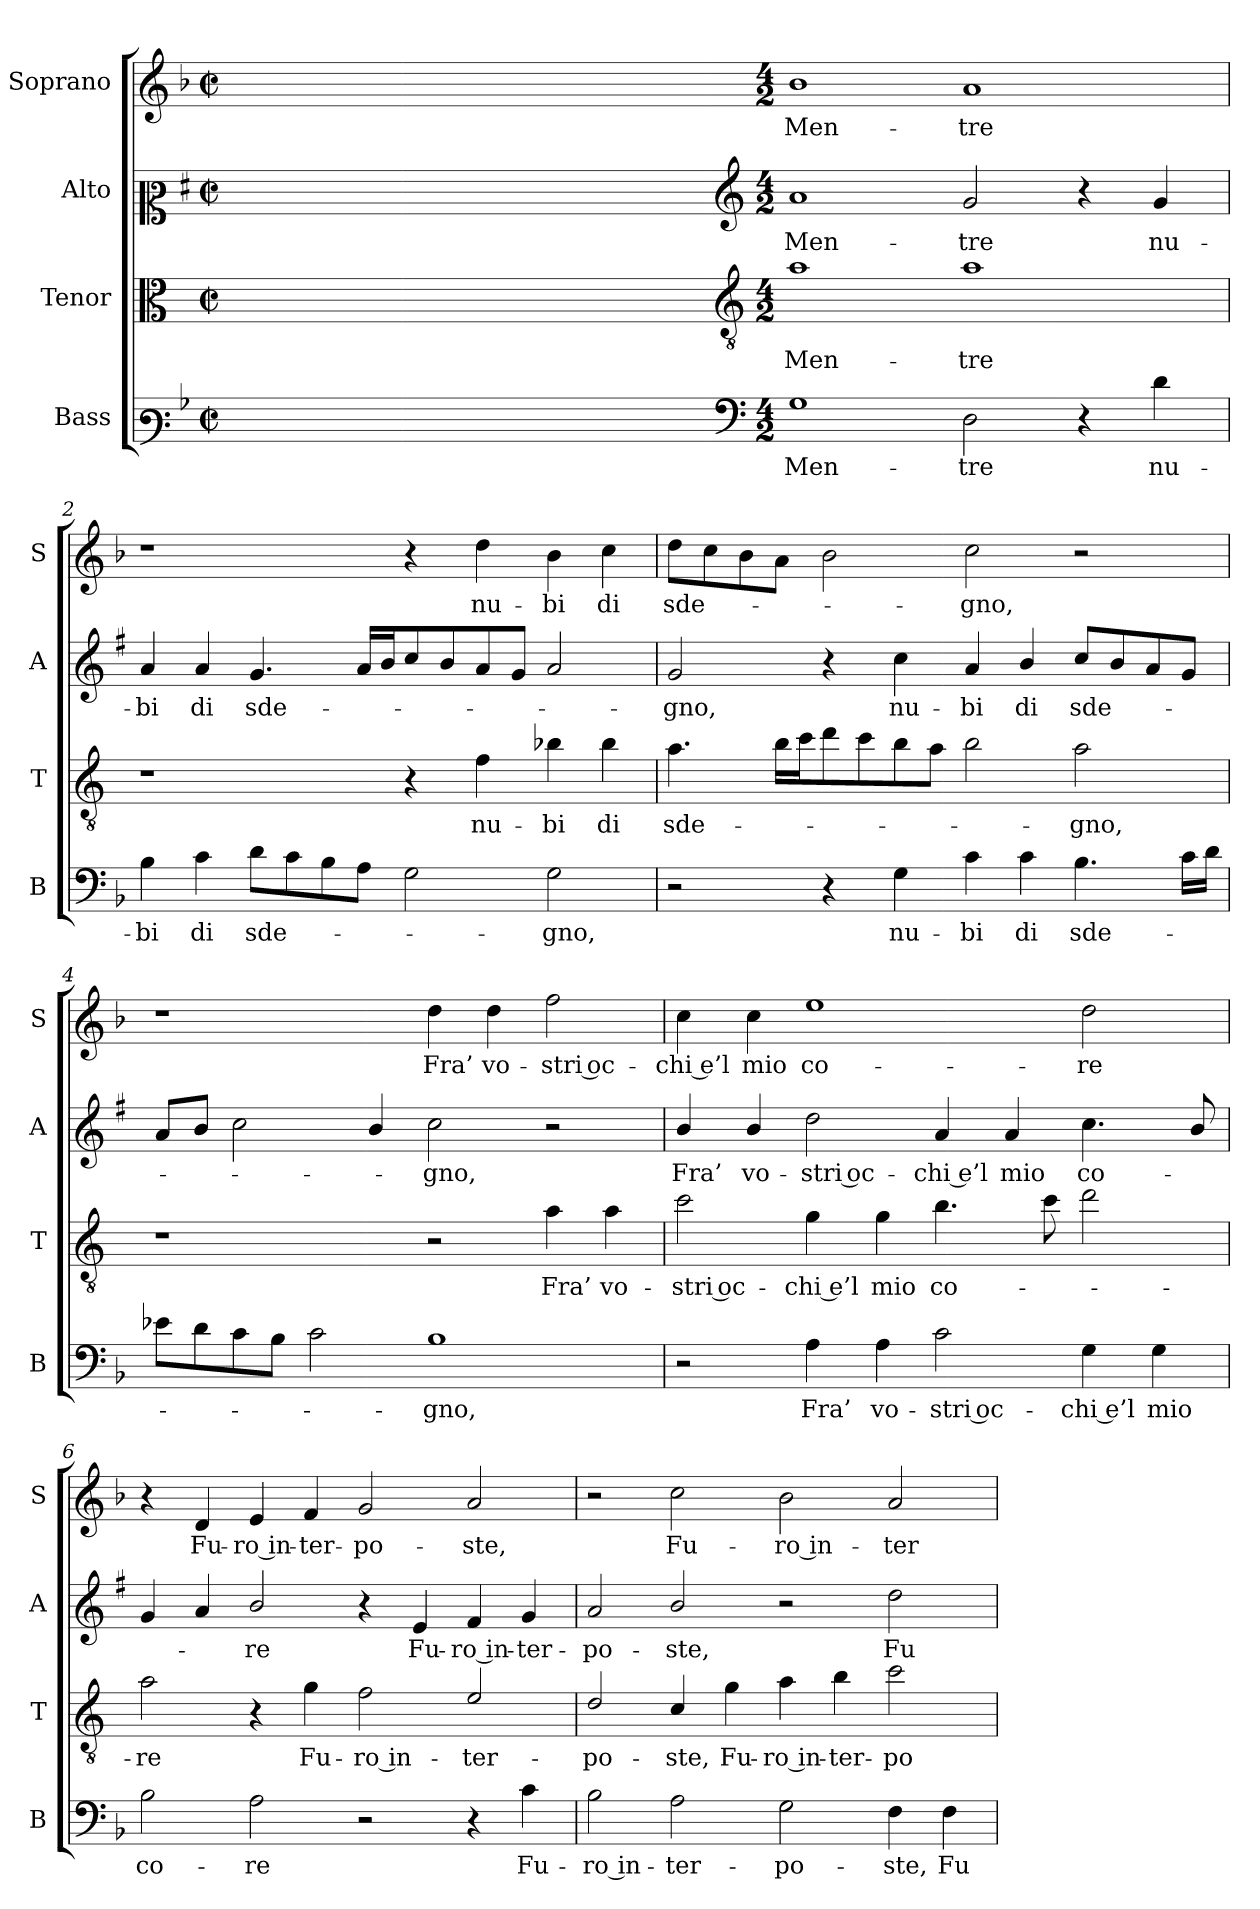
**kern	**text	**kern	**text	**kern	**text	**kern	**text
*part4	*part4	*part3	*part3	*part2	*part2	*part1	*part1
*staff4	*staff4	*staff3	*staff3	*staff2	*staff2	*staff1	*staff1
*I"Bass	*	*I"Tenor	*	*I"Alto	*	*I"Soprano	*
*I'B	*	*I'T	*	*I'A	*	*I'S	*
*clefF3	*	*clefC3	*	*clefC2	*	*clefG2	*
*	*	*ITrd4c7	*	*ITrd1c2	*	*	*
*k[b-]	*	*k[b-]	*	*k[b-]	*	*k[b-]	*
*F:	*	*F:	*	*F:	*	*F:	*
*M2/2	*	*M2/2	*	*M2/2	*	*M2/2	*
*met(c|)	*	*met(c|)	*	*met(c|)	*	*met(c|)	*
=	=	=	=	=	=	=	=
1ryy	.	1ryy	.	1ryy	.	1ryy	.
=1X-	=1X-	=1X-	=1X-	=1X-	=1X-	=1X-	=1X-
4ryy	.	4ryy	.	4ryy	.	4ryy	.
4ryy	.	4ryy	.	4ryy	.	4ryy	.
4ryy	.	4ryy	.	4ryy	.	4ryy	.
4ryy	.	4ryy	.	4ryy	.	4ryy	.
=1-	=1-	=1-	=1-	=1-	=1-	=1-	=1-
*clefF4	*	*clefGv2	*	*clefG2	*	*	*
*M4/2	*	*M4/2	*	*M4/2	*	*M4/2	*
!	!LO:LY:b	!	!LO:LY:b	!	!LO:LY:b	!	!LO:LY:b
1G	Men-	1d	Men-	1g	Men-	1b-	Men-
!	!LO:LY:b	!	!LO:LY:b	!	!LO:LY:b	!	!LO:LY:b
2D\	-tre	1d	-tre	2f/	-tre	1a	-tre
4r	.	.	.	4r	.	.	.
!	!LO:LY:b	!	!	!	!LO:LY:b	!	!
4d\	nu-	.	.	4f/	nu-	.	.
=2	=2	=2	=2	=2	=2	=2	=2
!	!LO:LY:b	!	!	!	!LO:LY:b	!	!
4B-\	-bi	1r	.	4g/	-bi	1r	.
!	!LO:LY:b	!	!	!	!LO:LY:b	!	!
4c\	di	.	.	4g/	di	.	.
!	!LO:LY:b	!	!	!	!LO:LY:b	!	!
8d\L	sde-	.	.	4.f/	sde-	.	.
8c\	.	.	.	.	.	.	.
8B-\	.	.	.	.	.	.	.
8A\J	.	.	.	16g/LL	.	.	.
.	.	.	.	16a/J	.	.	.
2G\	.	4r	.	8b-/	.	4r	.
.	.	.	.	8a/	.	.	.
!	!	!	!LO:LY:b	!	!	!	!LO:LY:b
.	.	4B-\	nu-	8g/	.	4dd\	nu-
.	.	.	.	8f/J	.	.	.
!	!LO:LY:b	!	!LO:LY:b	!	!	!	!LO:LY:b
2G\	-gno,	4e-X\	-bi	2g/	.	4b-\	-bi
!	!	!	!LO:LY:b	!	!	!	!LO:LY:b
.	.	4e-\	di	.	.	4cc\	di
!!LO:LB:g=z
=3	=3	=3	=3	=3	=3	=3	=3
!	!	!	!LO:LY:b	!	!LO:LY:b	!	!LO:LY:b
2r	.	4.d\	sde-	2f/	-gno,	8dd\L	sde-
.	.	.	.	.	.	8cc\	.
.	.	.	.	.	.	8b-\	.
.	.	16e\LL	.	.	.	8a\J	.
.	.	16f\J	.	.	.	.	.
4r	.	8g\	.	4r	.	2b-\	.
.	.	8f\	.	.	.	.	.
!	!LO:LY:b	!	!	!	!LO:LY:b	!	!
4G\	nu-	8e\	.	4b-\	nu-	.	.
.	.	8d\J	.	.	.	.	.
!	!LO:LY:b	!	!	!	!LO:LY:b	!	!LO:LY:b
4c\	-bi	2e\	.	4g/	-bi	2cc\	-gno,
!	!LO:LY:b	!	!	!	!LO:LY:b	!	!
4c\	di	.	.	4a/	di	.	.
!	!LO:LY:b	!	!LO:LY:b	!	!LO:LY:b	!	!
4.B-\	sde-	2d\	-gno,	8b-/L	sde-	2r	.
.	.	.	.	8a/	.	.	.
.	.	.	.	8g/	.	.	.
16c\LL	.	.	.	8f/J	.	.	.
16d\JJ	.	.	.	.	.	.	.
=4	=4	=4	=4	=4	=4	=4	=4
8e-X\L	.	1r	.	8g/L	.	1r	.
8d\	.	.	.	8a/J	.	.	.
8c\	.	.	.	2b-\	.	.	.
8B-\J	.	.	.	.	.	.	.
2c\	.	.	.	.	.	.	.
.	.	.	.	4a/	.	.	.
!	!LO:LY:b	!	!	!	!LO:LY:b	!	!LO:LY:b
1B-	-gno,	2r	.	2b-\	-gno,	4dd\	Fra’
!	!	!	!	!	!	!	!LO:LY:b
.	.	.	.	.	.	4dd\	vo-
!	!	!	!LO:LY:b	!	!	!	!LO:LY:b
.	.	4d\	Fra’	2r	.	2ff\	-stri oc-
!	!	!	!LO:LY:b	!	!	!	!
.	.	4d\	vo-	.	.	.	.
=5	=5	=5	=5	=5	=5	=5	=5
!	!	!	!LO:LY:b	!	!LO:LY:b	!	!LO:LY:b
2r	.	2f\	-stri oc-	4a/	Fra’	4cc\	-chi e’l
!	!	!	!	!	!LO:LY:b	!	!LO:LY:b
.	.	.	.	4a/	vo-	4cc\	mio
!	!LO:LY:b	!	!LO:LY:b	!	!LO:LY:b	!	!LO:LY:b
4A\	Fra’	4c\	-chi e’l	2cc\	-stri oc-	1ee	co-
!	!LO:LY:b	!	!LO:LY:b	!	!	!	!
4A\	vo-	4c\	mio	.	.	.	.
!	!LO:LY:b	!	!LO:LY:b	!	!LO:LY:b	!	!
2c\	-stri oc-	4.e\	co-	4g/	-chi e’l	.	.
!	!	!	!	!	!LO:LY:b	!	!
.	.	.	.	4g/	mio	.	.
.	.	8f\	.	.	.	.	.
!	!LO:LY:b	!	!	!	!LO:LY:b	!	!LO:LY:b
4G\	-chi e’l	2g\	.	4.b-\	co-	2dd\	-re
!	!LO:LY:b	!	!	!	!	!	!
4G\	mio	.	.	.	.	.	.
.	.	.	.	8a/	.	.	.
!!LO:LB:g=z
=6	=6	=6	=6	=6	=6	=6	=6
!	!LO:LY:b	!	!LO:LY:b	!	!	!	!
2B-\	co-	2d\	-re	4f/	.	4r	.
!	!	!	!	!	!	!	!LO:LY:b
.	.	.	.	4g/	.	4d/	Fu-
!	!LO:LY:b	!	!	!	!LO:LY:b	!	!LO:LY:b
2A\	-re	4r	.	2a/	-re	4e/	-ro in-
!	!	!	!LO:LY:b	!	!	!	!LO:LY:b
.	.	4c\	Fu-	.	.	4f/	-ter-
!	!	!	!LO:LY:b	!	!	!	!LO:LY:b
2r	.	2B-\	-ro in-	4r	.	2g/	-po-
!	!	!	!	!	!LO:LY:b	!	!
.	.	.	.	4d/	Fu-	.	.
!	!	!	!LO:LY:b	!	!LO:LY:b	!	!LO:LY:b
4r	.	2A/	-ter-	4e/	-ro in-	2a/	-ste,
!	!LO:LY:b	!	!	!	!LO:LY:b	!	!
4c\	Fu-	.	.	4f/	-ter-	.	.
=7	=7	=7	=7	=7	=7	=7	=7
!	!LO:LY:b	!	!LO:LY:b	!	!LO:LY:b	!	!
2B-\	-ro in-	2G/	-po-	2g/	-po-	2r	.
!	!LO:LY:b	!	!LO:LY:b	!	!LO:LY:b	!	!LO:LY:b
2A\	-ter-	4F/	-ste,	2a/	-ste,	2cc\	Fu-
!	!	!	!LO:LY:b	!	!	!	!
.	.	4c\	Fu-	.	.	.	.
!	!LO:LY:b	!	!LO:LY:b	!	!	!	!LO:LY:b
2G\	-po-	4d\	-ro in-	2r	.	2b-\	-ro in-
!	!	!	!LO:LY:b	!	!	!	!
.	.	4e\	-ter-	.	.	.	.
!	!LO:LY:b	!	!LO:LY:b	!	!LO:LY:b	!	!LO:LY:b
4F\	-ste,	2f\	-po-	2cc\	Fu-	2a/	-ter-
!	!LO:LY:b	!	!	!	!	!	!
4F\	Fu-	.	.	.	.	.	.
=	=	=	=	=	=	=	=
*-	*-	*-	*-	*-	*-	*-	*-
